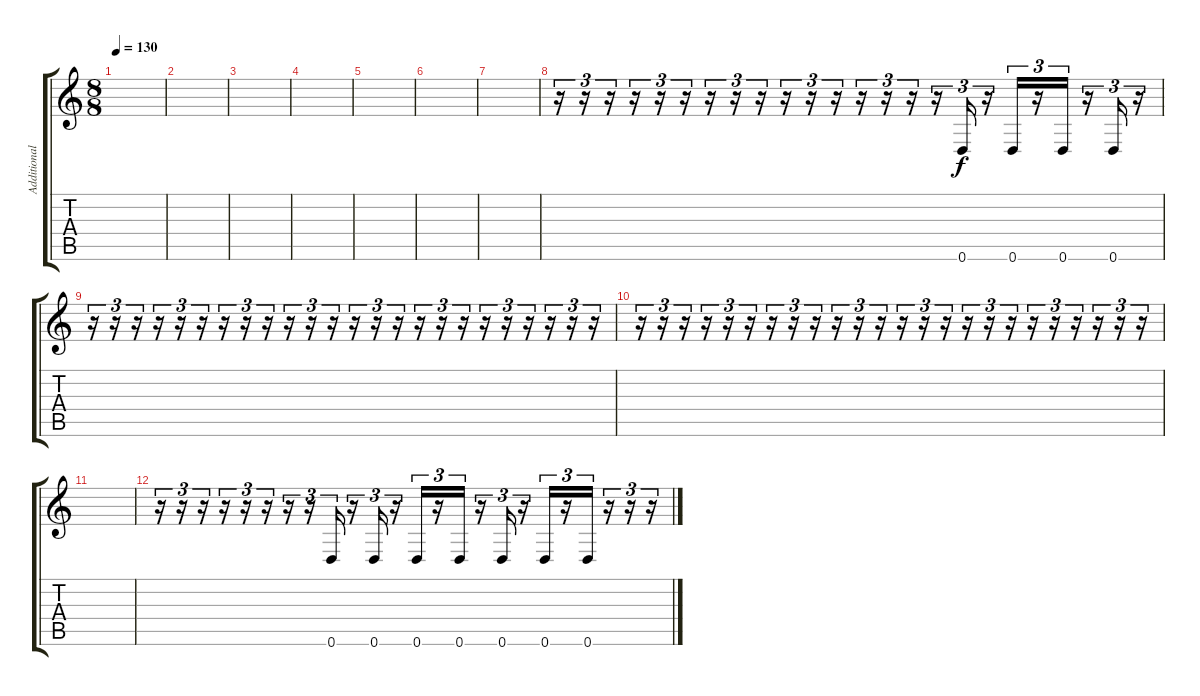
\track ("Additional guitar (SFX/Backround)" "Additional") {instrument overdrivenguitar}
\staff {score tabs}
\tuning (E4 B3 G3 D3 A2 D2) {hide}
\ts (8 8)
\tempo 130
\clef g2
\ks c
|
|
|
|
|
|
|
r.16{tu (3 2)} r.16{tu (3 2)} r.16{tu (3 2)} r.16{tu (3 2)} r.16{tu (3 2)} r.16{tu (3 2)} r.16{tu (3 2)} r.16{tu (3 2)} r.16{tu (3 2)} r.16{tu (3 2)} r.16{tu (3 2)} r.16{tu (3 2)} r.16{tu (3 2)} r.16{tu (3 2)} r.16{tu (3 2)} r.16{tu (3 2)} 0.6.16{tu (3 2)} r.16{tu (3 2)} 0.6.16{tu (3 2)} r.16{tu (3 2)} 0.6.16{tu (3 2)} r.16{tu (3 2)} 0.6.16{tu (3 2)} r.16{tu (3 2)} |
r.16{tu (3 2)} r.16{tu (3 2)} r.16{tu (3 2)} r.16{tu (3 2)} r.16{tu (3 2)} r.16{tu (3 2)} r.16{tu (3 2)} r.16{tu (3 2)} r.16{tu (3 2)} r.16{tu (3 2)} r.16{tu (3 2)} r.16{tu (3 2)} r.16{tu (3 2)} r.16{tu (3 2)} r.16{tu (3 2)} r.16{tu (3 2)} r.16{tu (3 2)} r.16{tu (3 2)} r.16{tu (3 2)} r.16{tu (3 2)} r.16{tu (3 2)} r.16{tu (3 2)} r.16{tu (3 2)} r.16{tu (3 2)} |
r.16{tu (3 2)} r.16{tu (3 2)} r.16{tu (3 2)} r.16{tu (3 2)} r.16{tu (3 2)} r.16{tu (3 2)} r.16{tu (3 2)} r.16{tu (3 2)} r.16{tu (3 2)} r.16{tu (3 2)} r.16{tu (3 2)} r.16{tu (3 2)} r.16{tu (3 2)} r.16{tu (3 2)} r.16{tu (3 2)} r.16{tu (3 2)} r.16{tu (3 2)} r.16{tu (3 2)} r.16{tu (3 2)} r.16{tu (3 2)} r.16{tu (3 2)} r.16{tu (3 2)} r.16{tu (3 2)} r.16{tu (3 2)} |
|
r.16{tu (3 2)} r.16{tu (3 2)} r.16{tu (3 2)} r.16{tu (3 2)} r.16{tu (3 2)} r.16{tu (3 2)} r.16{tu (3 2)} r.16{tu (3 2)} 0.6.16{tu (3 2)} r.16{tu (3 2)} 0.6.16{tu (3 2)} r.16{tu (3 2)} 0.6.16{tu (3 2)} r.16{tu (3 2)} 0.6.16{tu (3 2)} r.16{tu (3 2)} 0.6.16{tu (3 2)} r.16{tu (3 2)} 0.6.16{tu (3 2)} r.16{tu (3 2)} 0.6.16{tu (3 2)} r.16{tu (3 2)} r.16{tu (3 2)} r.16{tu (3 2)}
